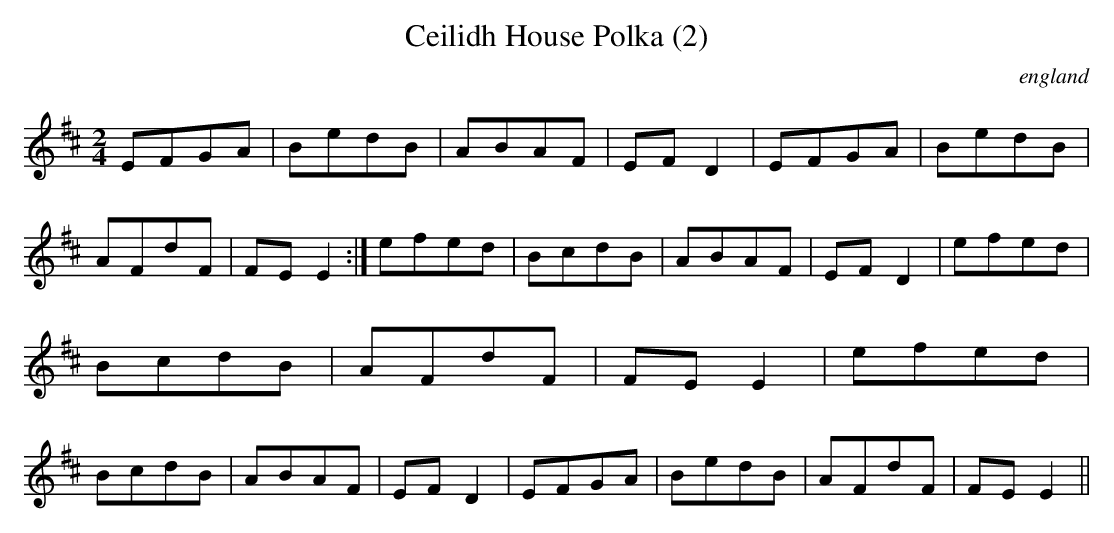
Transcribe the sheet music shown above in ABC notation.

X:1
T:Ceilidh House Polka (2)
O:england
M:2/4
L:1/8
K:D
EFGA | BedB | ABAF | EFD2 | EFGA | BedB | AFdF | FEE2 :|\
efed | BcdB | ABAF | EFD2 | efed | BcdB |  AFdF | FEE2 |\
efed | BcdB | ABAF | EFD2 | EFGA | BedB | AFdF | FEE2 ||
